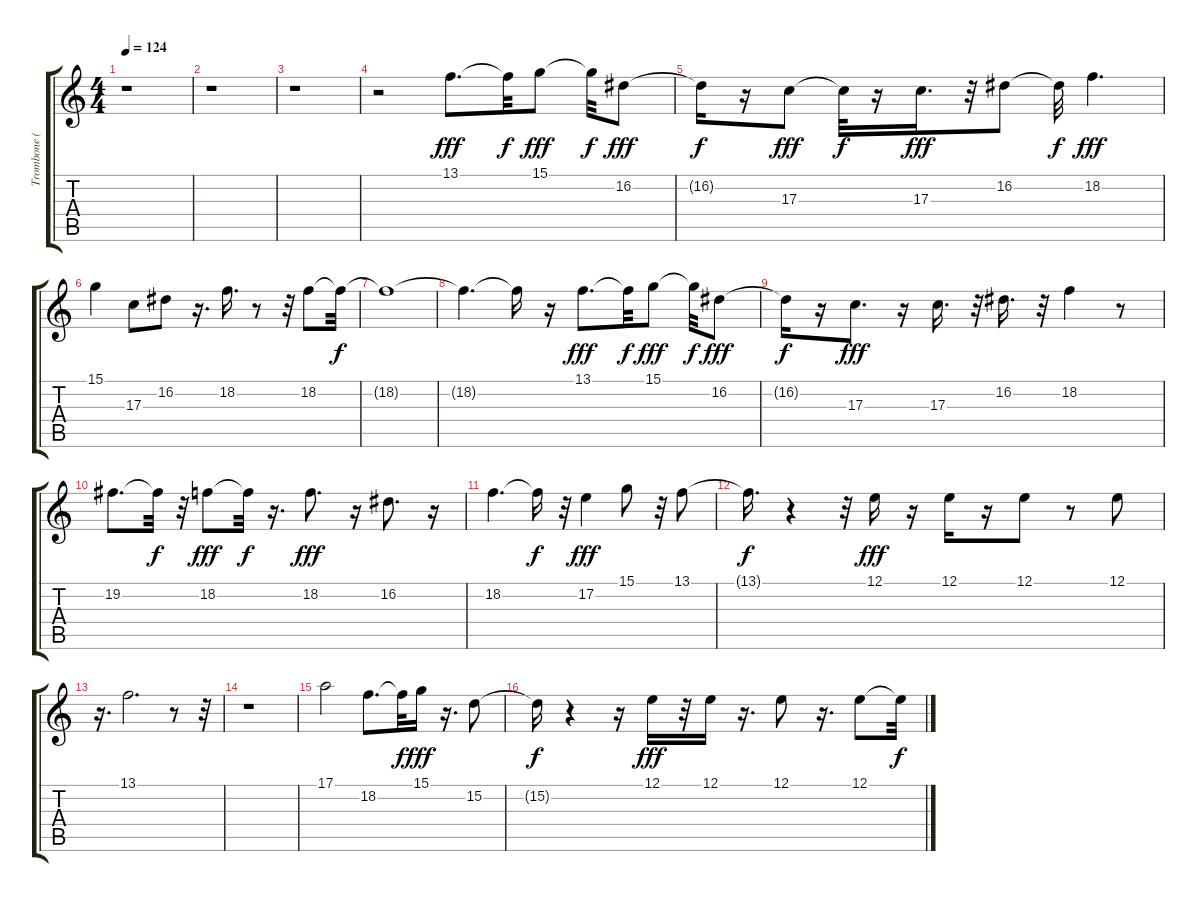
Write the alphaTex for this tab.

\track ("Trombone (Melody)" "Trombone (") {instrument trombone}
\staff {score tabs}
\tuning (E4 B3 G3 D3 A2 E2) {hide}
\ts (4 4)
\tempo 124
\clef g2
\ks c
r.1{dy fff} |
r.1 |
r.1 |
r.2 13.1.8{d} 13.1{t}.32{dy f} 15.1.8{dy fff} 15.1{t}.32{dy f} 16.2.8{dy fff} |
16.2{t}.16{dy f} r.16 17.3.8{dy fff} 17.3{t}.32{dy f} r.16 17.3.16{d dy fff} r.32 16.2.8 16.2{t}.32{dy f} 18.2.4{d dy fff} |
15.1.4 17.3.8 16.2.8 r.16{d} 18.2.16{d} r.8 r.32 18.2.8 18.2{t}.32{dy f} |
18.2{t}.1 |
18.2{t}.4{d} 18.2{t}.16 r.16 13.1.8{d dy fff} 13.1{t}.32{dy f} 15.1.8{dy fff} 15.1{t}.32{dy f} 16.2.8{dy fff} |
16.2{t}.16{dy f} r.16 17.3.8{d dy fff} r.16 17.3.16{d} r.32 16.2.16{d} r.32 18.2.4 r.8 |
19.2.8{d} 19.2{t}.32{dy f} r.32 18.2.8{dy fff} 18.2{t}.32{dy f} r.16{d} 18.2.8{d dy fff} r.16 16.2.8{d} r.16 |
18.2.4{d} 18.2{t}.16{dy f} r.32 17.2.4{dy fff} 15.1.8 r.32 13.1.8 |
13.1{t}.16{d dy f} r.4 r.32 12.1.16{dy fff} r.16 12.1.16 r.16 12.1.8 r.8 12.1.8 |
r.16{d} 13.1.2{d} r.8 r.32 |
r.1 |
17.1.2 18.2.8{d} 18.2{t}.32{dy f} 15.1.16{dy fff} r.16{d} 15.2.8 |
15.2{t}.16{dy f} r.4 r.16 12.1.16{dy fff} r.32 12.1.16 r.16{d} 12.1.8 r.16{d} 12.1.8 12.1{t}.32{dy f}
